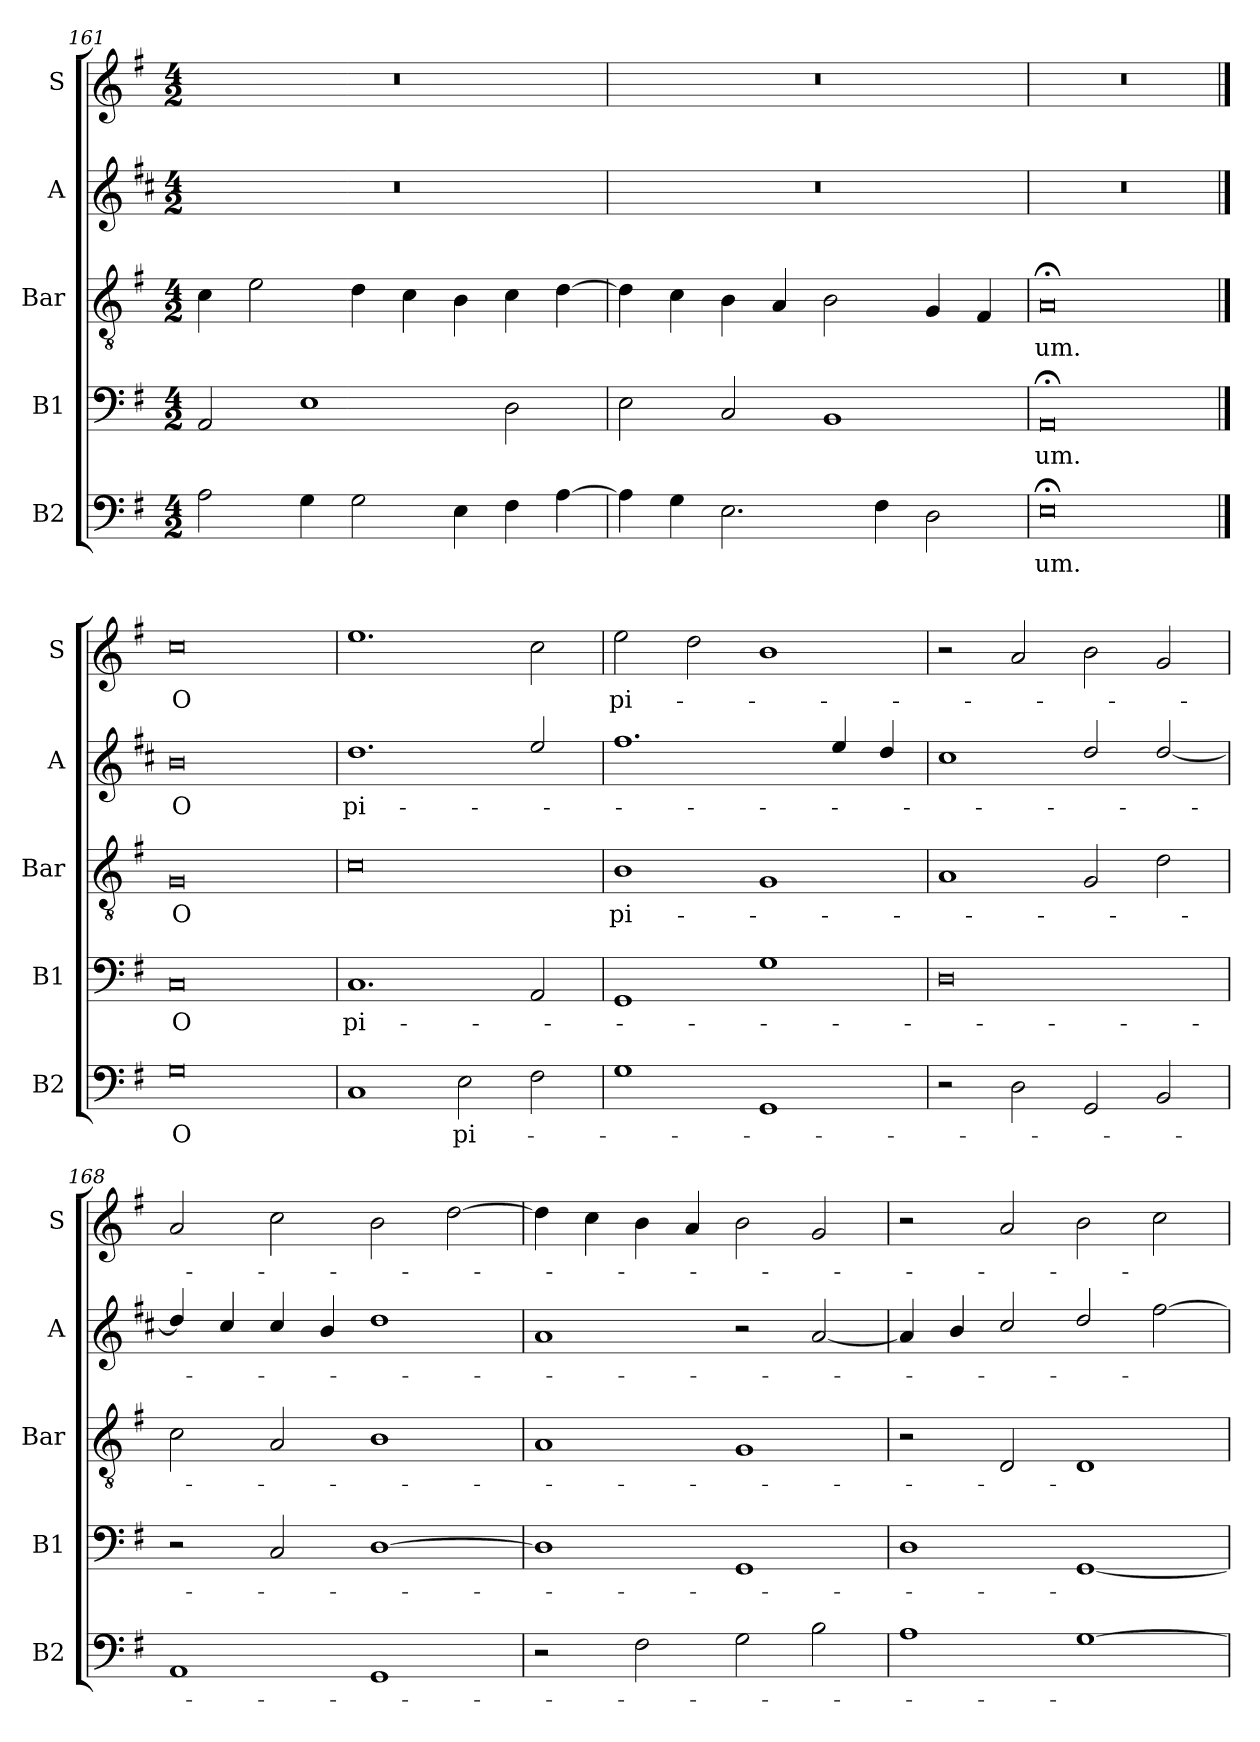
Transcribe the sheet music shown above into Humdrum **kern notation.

**kern	**text	**kern	**text	**kern	**text	**kern	**text	**kern	**text
*part5	*part5	*part4	*part4	*part3	*part3	*part2	*part2	*part1	*part1
*staff5	*staff5	*staff4	*staff4	*staff3	*staff3	*staff2	*staff2	*staff1	*staff1
*I"B2	*	*I"B1	*	*I"Bar	*	*I"A	*	*I"S	*
*I'B2	*	*I'B1	*	*I'Bar	*	*I'A	*	*I'S	*
*clefF4	*	*clefF4	*	*clefGv2	*	*clefG2	*	*clefG2	*
*	*	*	*	*	*	*ITrd4c7	*	*	*
*k[f#]	*	*k[f#]	*	*k[f#]	*	*k[f#]	*	*k[f#]	*
*M4/2	*	*M4/2	*	*M4/2	*	*M4/2	*	*M4/2	*
=161	=161	=161	=161	=161	=161	=161	=161	=161	=161
2A\	.	2AA/	.	4c\	.	0r	.	0r	.
.	.	.	.	2e\	.	.	.	.	.
4G\	.	1E	.	.	.	.	.	.	.
2G\	.	.	.	4d\	.	.	.	.	.
.	.	.	.	4c\	.	.	.	.	.
4E\	.	.	.	4B\	.	.	.	.	.
4F#\	.	2D\	.	4c\	.	.	.	.	.
[4A\	.	.	.	[4d\	.	.	.	.	.
!!LO:LB:g=z
=162	=162	=162	=162	=162	=162	=162	=162	=162	=162
4A\]	.	2E\	.	4d\]	.	0r	.	0r	.
4G\	.	.	.	4c\	.	.	.	.	.
2.E\	.	2C/	.	4B\	.	.	.	.	.
.	.	.	.	4A/	.	.	.	.	.
.	.	1BB	.	2B\	.	.	.	.	.
4F#\	.	.	.	.	.	.	.	.	.
2D\	.	.	.	4G/	.	.	.	.	.
.	.	.	.	4F#/	.	.	.	.	.
=163	=163	=163	=163	=163	=163	=163	=163	=163	=163
!	!LO:LY:b	!	!LO:LY:b	!	!LO:LY:b	!	!	!	!
0E;<	-um.	0AA;<	-um.	0A;<	-um.	0r	.	0r	.
==164	==164	==164	==164	==164	==164	==164	==164	==164	==164
!	!LO:LY:b	!	!LO:LY:b	!	!LO:LY:b	!	!LO:LY:b	!	!LO:LY:b
0G	O	0C	O	0G	O	0e	O	0cc	O
=165	=165	=165	=165	=165	=165	=165	=165	=165	=165
!	!	!	!LO:LY:b	!	!	!	!LO:LY:b	!	!
1C	.	1.C	pi-	0c	.	1.g	pi-	1.ee	.
!	!LO:LY:b	!	!	!	!	!	!	!	!
2E\	pi-	.	.	.	.	.	.	.	.
2F#\	.	2AA/	.	.	.	2a/	.	2cc\	.
=166	=166	=166	=166	=166	=166	=166	=166	=166	=166
!	!	!	!	!	!LO:LY:b	!	!	!	!LO:LY:b
1G	.	1GG	.	1B	pi-	1.b	.	2ee\	pi-
.	.	.	.	.	.	.	.	2dd\	.
1GG	.	1G	.	1G	.	.	.	1b	.
.	.	.	.	.	.	4a/	.	.	.
.	.	.	.	.	.	4g/	.	.	.
=167	=167	=167	=167	=167	=167	=167	=167	=167	=167
2r	.	0D	.	1A	.	1f#	.	2r	.
2D\	.	.	.	.	.	.	.	2a/	.
2GG/	.	.	.	2G/	.	2g/	.	2b\	.
2BB/	.	.	.	2d\	.	[2g/	.	2g/	.
=168	=168	=168	=168	=168	=168	=168	=168	=168	=168
1AA	.	2r	.	2c\	.	4g/]	.	2a/	.
.	.	.	.	.	.	4f#/	.	.	.
.	.	2C/	.	2A/	.	4f#/	.	2cc\	.
.	.	.	.	.	.	4e/	.	.	.
1GG	.	[1D	.	1B	.	1g	.	2b\	.
.	.	.	.	.	.	.	.	[2dd\	.
=169	=169	=169	=169	=169	=169	=169	=169	=169	=169
2r	.	1D]	.	1A	.	1d	.	4dd\]	.
.	.	.	.	.	.	.	.	4cc\	.
2F#\	.	.	.	.	.	.	.	4b\	.
.	.	.	.	.	.	.	.	4a/	.
2G\	.	1GG	.	1G	.	2r	.	2b\	.
2B\	.	.	.	.	.	[2d/	.	2g/	.
!!LO:LB:g=z
=170	=170	=170	=170	=170	=170	=170	=170	=170	=170
1A	.	1D	.	2r	.	4d/]	.	2r	.
.	.	.	.	.	.	4e/	.	.	.
.	.	.	.	2D/	.	2f#/	.	2a/	.
[1G	.	[1GG	.	1D	.	2g/	.	2b\	.
.	.	.	.	.	.	[2b\	.	2cc\	.
=	=	=	=	=	=	=	=	=	=
*-	*-	*-	*-	*-	*-	*-	*-	*-	*-
